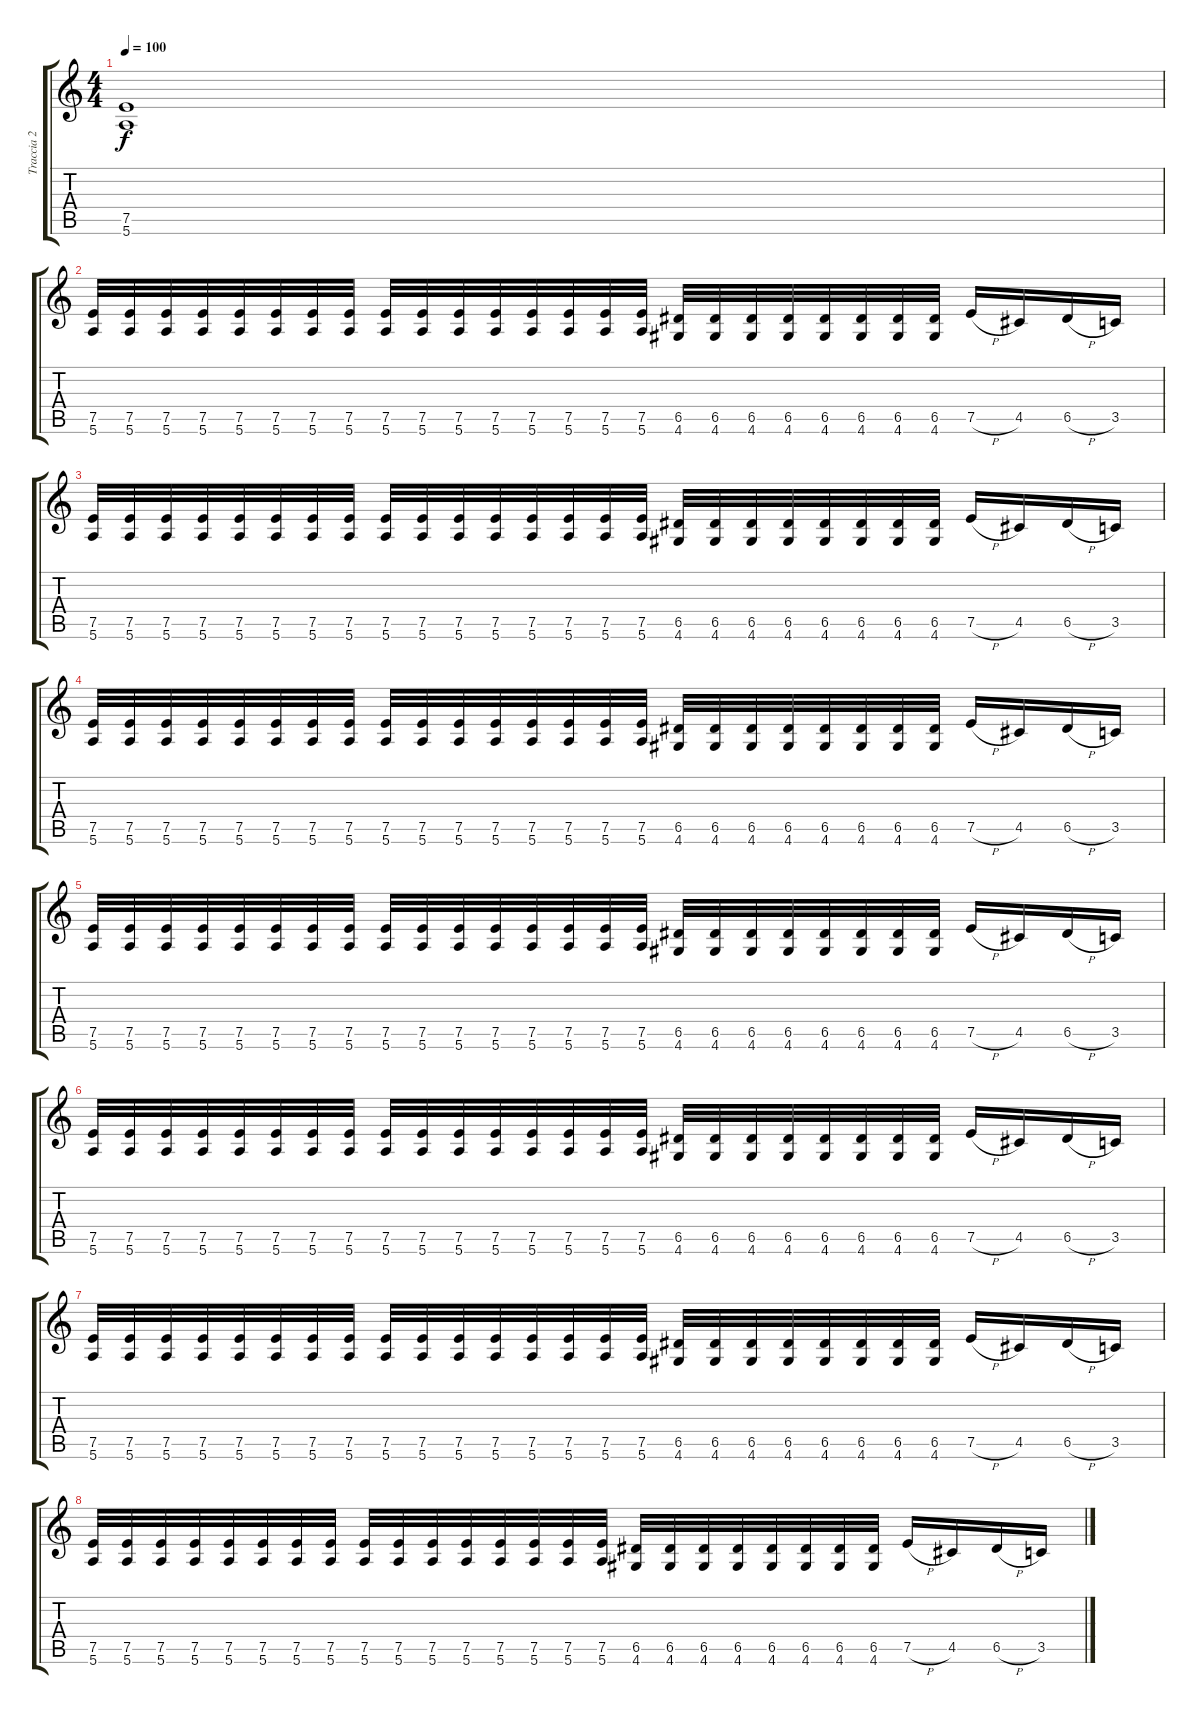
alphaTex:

\track ("Traccia 2" "Traccia 2") {instrument distortionguitar}
\staff {score tabs}
\tuning (E4 B3 G3 D3 A2 E2) {hide}
\ts (4 4)
\tempo 100
\clef g2
\ks c
(7.5 5.6).1{dy f} |
(7.5 5.6).32 (7.5 5.6).32 (7.5 5.6).32 (7.5 5.6).32 (7.5 5.6).32 (7.5 5.6).32 (7.5 5.6).32 (7.5 5.6).32 (7.5 5.6).32 (7.5 5.6).32 (7.5 5.6).32 (7.5 5.6).32 (7.5 5.6).32 (7.5 5.6).32 (7.5 5.6).32 (7.5 5.6).32 (6.5 4.6).32 (6.5 4.6).32 (6.5 4.6).32 (6.5 4.6).32 (6.5 4.6).32 (6.5 4.6).32 (6.5 4.6).32 (6.5 4.6).32 7.5{h}.16 4.5.16 6.5{h}.16 3.5.16 |
(7.5 5.6).32 (7.5 5.6).32 (7.5 5.6).32 (7.5 5.6).32 (7.5 5.6).32 (7.5 5.6).32 (7.5 5.6).32 (7.5 5.6).32 (7.5 5.6).32 (7.5 5.6).32 (7.5 5.6).32 (7.5 5.6).32 (7.5 5.6).32 (7.5 5.6).32 (7.5 5.6).32 (7.5 5.6).32 (6.5 4.6).32 (6.5 4.6).32 (6.5 4.6).32 (6.5 4.6).32 (6.5 4.6).32 (6.5 4.6).32 (6.5 4.6).32 (6.5 4.6).32 7.5{h}.16 4.5.16 6.5{h}.16 3.5.16 |
(7.5 5.6).32 (7.5 5.6).32 (7.5 5.6).32 (7.5 5.6).32 (7.5 5.6).32 (7.5 5.6).32 (7.5 5.6).32 (7.5 5.6).32 (7.5 5.6).32 (7.5 5.6).32 (7.5 5.6).32 (7.5 5.6).32 (7.5 5.6).32 (7.5 5.6).32 (7.5 5.6).32 (7.5 5.6).32 (6.5 4.6).32 (6.5 4.6).32 (6.5 4.6).32 (6.5 4.6).32 (6.5 4.6).32 (6.5 4.6).32 (6.5 4.6).32 (6.5 4.6).32 7.5{h}.16 4.5.16 6.5{h}.16 3.5.16 |
(7.5 5.6).32 (7.5 5.6).32 (7.5 5.6).32 (7.5 5.6).32 (7.5 5.6).32 (7.5 5.6).32 (7.5 5.6).32 (7.5 5.6).32 (7.5 5.6).32 (7.5 5.6).32 (7.5 5.6).32 (7.5 5.6).32 (7.5 5.6).32 (7.5 5.6).32 (7.5 5.6).32 (7.5 5.6).32 (6.5 4.6).32 (6.5 4.6).32 (6.5 4.6).32 (6.5 4.6).32 (6.5 4.6).32 (6.5 4.6).32 (6.5 4.6).32 (6.5 4.6).32 7.5{h}.16 4.5.16 6.5{h}.16 3.5.16 |
(7.5 5.6).32 (7.5 5.6).32 (7.5 5.6).32 (7.5 5.6).32 (7.5 5.6).32 (7.5 5.6).32 (7.5 5.6).32 (7.5 5.6).32 (7.5 5.6).32 (7.5 5.6).32 (7.5 5.6).32 (7.5 5.6).32 (7.5 5.6).32 (7.5 5.6).32 (7.5 5.6).32 (7.5 5.6).32 (6.5 4.6).32 (6.5 4.6).32 (6.5 4.6).32 (6.5 4.6).32 (6.5 4.6).32 (6.5 4.6).32 (6.5 4.6).32 (6.5 4.6).32 7.5{h}.16 4.5.16 6.5{h}.16 3.5.16 |
(7.5 5.6).32 (7.5 5.6).32 (7.5 5.6).32 (7.5 5.6).32 (7.5 5.6).32 (7.5 5.6).32 (7.5 5.6).32 (7.5 5.6).32 (7.5 5.6).32 (7.5 5.6).32 (7.5 5.6).32 (7.5 5.6).32 (7.5 5.6).32 (7.5 5.6).32 (7.5 5.6).32 (7.5 5.6).32 (6.5 4.6).32 (6.5 4.6).32 (6.5 4.6).32 (6.5 4.6).32 (6.5 4.6).32 (6.5 4.6).32 (6.5 4.6).32 (6.5 4.6).32 7.5{h}.16 4.5.16 6.5{h}.16 3.5.16 |
(7.5 5.6).32 (7.5 5.6).32 (7.5 5.6).32 (7.5 5.6).32 (7.5 5.6).32 (7.5 5.6).32 (7.5 5.6).32 (7.5 5.6).32 (7.5 5.6).32 (7.5 5.6).32 (7.5 5.6).32 (7.5 5.6).32 (7.5 5.6).32 (7.5 5.6).32 (7.5 5.6).32 (7.5 5.6).32 (6.5 4.6).32 (6.5 4.6).32 (6.5 4.6).32 (6.5 4.6).32 (6.5 4.6).32 (6.5 4.6).32 (6.5 4.6).32 (6.5 4.6).32 7.5{h}.16 4.5.16 6.5{h}.16 3.5.16
